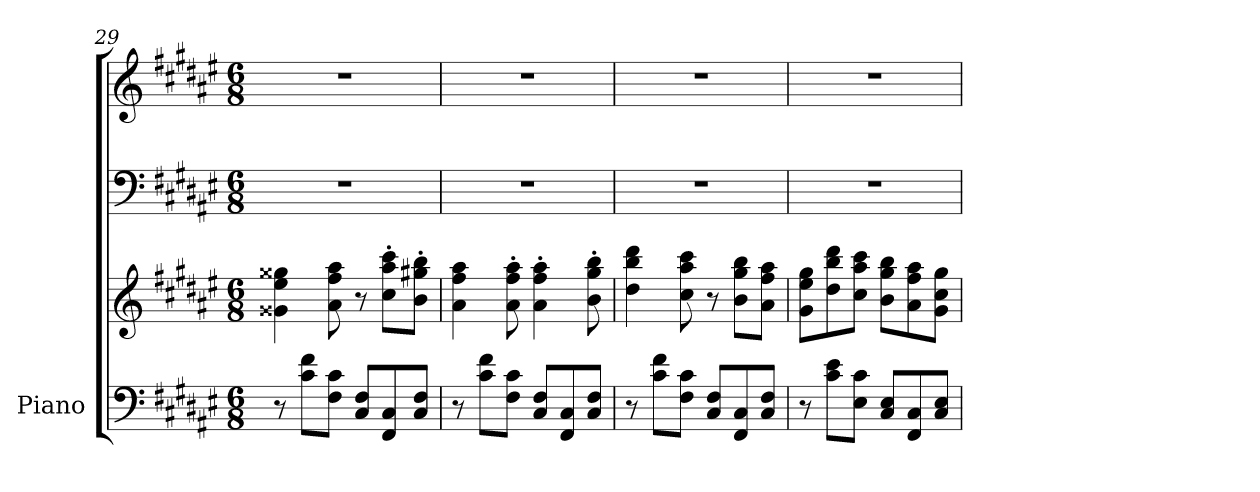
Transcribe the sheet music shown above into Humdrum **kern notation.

**kern	**kern	**kern	**kern
*part1	*part1	*part1	*part1
*staff4	*staff3	*staff2	*staff1
*I"Piano	*	*	*
*I'Pno.	*	*	*
*clefF4	*clefG2	*clefF4	*clefG2
*k[f#c#g#d#a#e#]	*k[f#c#g#d#a#e#]	*k[f#c#g#d#a#e#]	*k[f#c#g#d#a#e#]
*M6/8	*M6/8	*M6/8	*M6/8
=29	=29	=29	=29
8r	4g##X\ 4ee#\ 4gg##X\	2.r	2.r
8c#\ 8f#\L	.	.	.
8F#\ 8c#\J	8a#\ 8ff#\ 8aa#\	.	.
8C#/ 8F#/L	8r	.	.
8FF#/ 8C#/	8cc#\' 8aa#\' 8ccc#\'L	.	.
8C#/ 8F#/J	8b\' 8gg#X\' 8bb\'J	.	.
!!LO:LB:g=z
=30	=30	=30	=30
8r	4a#\ 4ff#\ 4aa#\	2.r	2.r
8c#\ 8f#\L	.	.	.
8F#\ 8c#\J	8a#\' 8ff#\' 8aa#\'	.	.
8C#/ 8F#/L	4a#\' 4ff#\' 4aa#\'	.	.
8FF#/ 8C#/	.	.	.
8C#/ 8F#/J	8b\' 8gg#\' 8bb\'	.	.
=31	=31	=31	=31
8r	4dd#\ 4bb\ 4ddd#\	2.r	2.r
8c#\ 8f#\L	.	.	.
8F#\ 8c#\J	8cc#\ 8aa#\ 8ccc#\	.	.
8C#/ 8F#/L	8r	.	.
8FF#/ 8C#/	8b\ 8gg#\ 8bb\L	.	.
8C#/ 8F#/J	8a#\ 8ff#\ 8aa#\J	.	.
=32	=32	=32	=32
8r	8g#\ 8ee#\ 8gg#\L	2.r	2.r
8c#\ 8e#\L	8dd#\ 8bb\ 8ddd#\	.	.
8E#\ 8c#\J	8cc#\ 8aa#\ 8ccc#\J	.	.
8C#/ 8E#/L	8b\ 8gg#\ 8bb\L	.	.
8FF#/ 8C#/	8a#\ 8ff#\ 8aa#\	.	.
8C#/ 8E#/J	8g#\ 8cc#\ 8gg#\J	.	.
=	=	=	=
*-	*-	*-	*-
